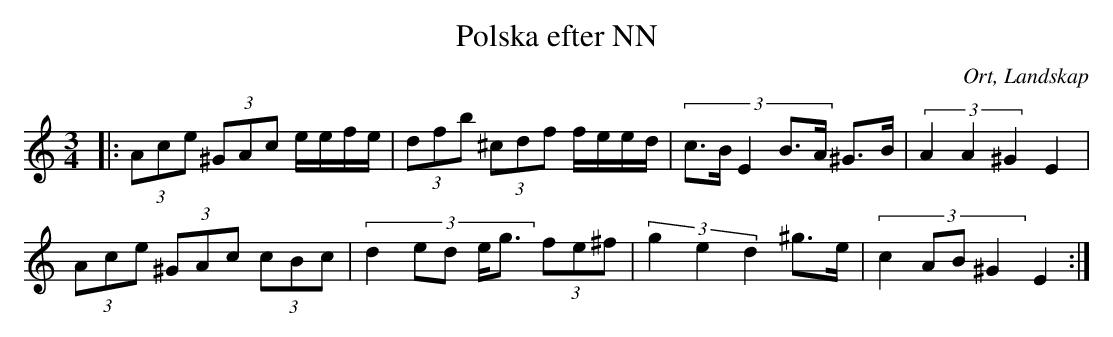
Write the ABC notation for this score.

X:1
T:Polska efter NN
O:Ort, Landskap
M:3/4
L:1/8
K:C
|: (3 Ace (3^GAc e/e/f/e/| (3 dfb (3^cdf f/e/e/d/|(3:2:5 c>B E2 B>A ^G>B|(3:2:3 A2 A2 ^G2 E2|
(3 Ace (3^GAc (3cBc| (3:2:5 d2 ed e<g (3fe^f|(3:2:3 g2 e2 d2 ^g>e|(3:2:4 c2 AB ^G2 E2:|
